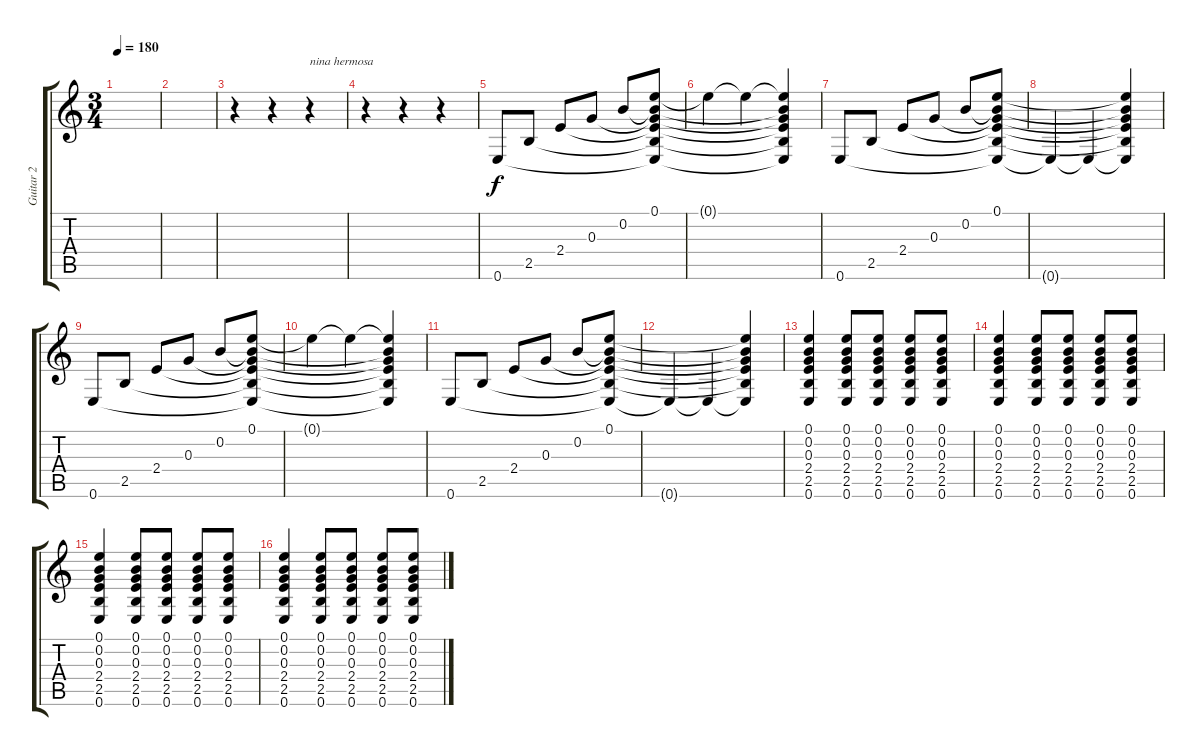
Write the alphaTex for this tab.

\track ("Guitar 2" "Guitar 2") {instrument acousticguitarnylon}
\staff {score tabs}
\tuning (E4 B3 G3 D3 A2 E2) {hide}
\ts (3 4)
\tempo 180
\clef g2
\ks c
|
|
r.4 r.4 r.4{txt "nina hermosa"} |
r.4 r.4 r.4 |
0.6.8 2.5.8 2.4.8 0.3.8 0.2.8 (0.1 0.2{t} 0.3{t} 2.4{t} 2.5{t} 0.6{t}).8 |
0.1{t}.4 0.1{t}.4 (0.1{t} 0.2{t} 0.3{t} 2.4{t} 2.5{t} 0.6{t}).4 |
0.6.8 2.5.8 2.4.8 0.3.8 0.2.8 (0.1 0.2{t} 0.3{t} 2.4{t} 2.5{t} 0.6{t}).8 |
0.6{t}.4 0.6{t}.4 (0.1{t} 0.2{t} 0.3{t} 2.4{t} 2.5{t} 0.6{t}).4 |
0.6.8 2.5.8 2.4.8 0.3.8 0.2.8 (0.1 0.2{t} 0.3{t} 2.4{t} 2.5{t} 0.6{t}).8 |
0.1{t}.4 0.1{t}.4 (0.1{t} 0.2{t} 0.3{t} 2.4{t} 2.5{t} 0.6{t}).4 |
0.6.8 2.5.8 2.4.8 0.3.8 0.2.8 (0.1 0.2{t} 0.3{t} 2.4{t} 2.5{t} 0.6{t}).8 |
0.6{t}.4 0.6{t}.4 (0.1{t} 0.2{t} 0.3{t} 2.4{t} 2.5{t} 0.6{t}).4 |
(0.1 0.2 0.3 2.4 2.5 0.6).4{volume 9} (0.1 0.2 0.3 2.4 2.5 0.6).8 (0.1 0.2 0.3 2.4 2.5 0.6).8 (0.1 0.2 0.3 2.4 2.5 0.6).8 (0.1 0.2 0.3 2.4 2.5 0.6).8 |
(0.1 0.2 0.3 2.4 2.5 0.6).4 (0.1 0.2 0.3 2.4 2.5 0.6).8 (0.1 0.2 0.3 2.4 2.5 0.6).8 (0.1 0.2 0.3 2.4 2.5 0.6).8 (0.1 0.2 0.3 2.4 2.5 0.6).8 |
(0.1 0.2 0.3 2.4 2.5 0.6).4 (0.1 0.2 0.3 2.4 2.5 0.6).8 (0.1 0.2 0.3 2.4 2.5 0.6).8 (0.1 0.2 0.3 2.4 2.5 0.6).8 (0.1 0.2 0.3 2.4 2.5 0.6).8 |
(0.1 0.2 0.3 2.4 2.5 0.6).4 (0.1 0.2 0.3 2.4 2.5 0.6).8 (0.1 0.2 0.3 2.4 2.5 0.6).8 (0.1 0.2 0.3 2.4 2.5 0.6).8 (0.1 0.2 0.3 2.4 2.5 0.6).8
